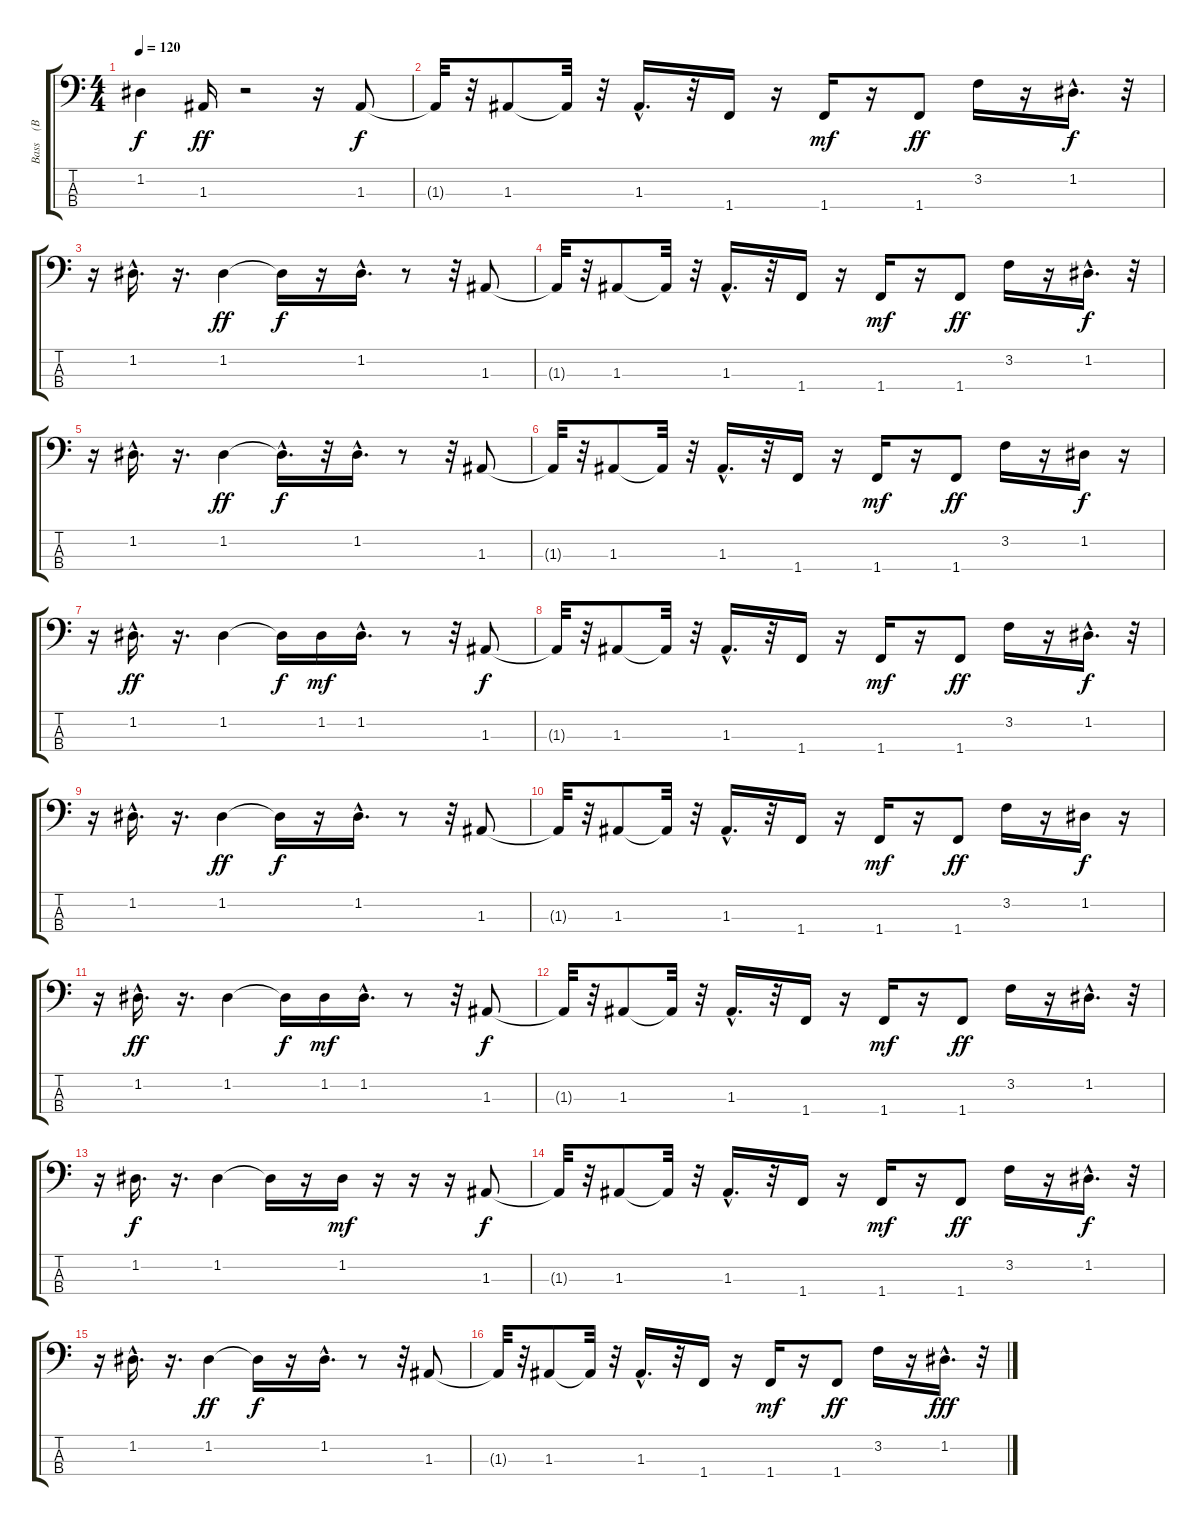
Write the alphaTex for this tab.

\track ("Bass    (BB)" "Bass    (B") {instrument electricbassfinger}
\staff {score tabs}
\tuning (G2 D2 A1 E1) {hide}
\ts (4 4)
\tempo 120
\clef f4
\ks c
1.2{t}.4{dy f} 1.3.16{dy ff} r.2 r.16 1.3.8{dy f} |
1.3{t}.32 r.32 1.3.8 1.3{t}.32 r.32 1.3{hac}.16{d} r.32 1.4.16 r.16 1.4.16{dy mf} r.16 1.4.8{dy ff} 3.2.16 r.16 1.2{hac}.16{d dy f} r.32 |
r.16 1.2{hac}.16{d} r.16{d} 1.2.4{dy ff} 1.2{t}.16{dy f} r.16 1.2{hac}.16{d} r.8 r.32 1.3.8 |
1.3{t}.32 r.32 1.3.8 1.3{t}.32 r.32 1.3{hac}.16{d} r.32 1.4.16 r.16 1.4.16{dy mf} r.16 1.4.8{dy ff} 3.2.16 r.16 1.2{hac}.16{d dy f} r.32 |
r.16 1.2{hac}.16{d} r.16{d} 1.2.4{dy ff} 1.2{hac t}.16{d dy f} r.32 1.2{hac}.16{d} r.8 r.32 1.3.8 |
1.3{t}.32 r.32 1.3.8 1.3{t}.32 r.32 1.3{hac}.16{d} r.32 1.4.16 r.16 1.4.16{dy mf} r.16 1.4.8{dy ff} 3.2.16 r.16 1.2.16{dy f} r.16 |
r.16 1.2{hac}.16{d dy ff} r.16{d} 1.2.4 1.2{t}.16{dy f} 1.2.16{dy mf} 1.2{hac}.16{d} r.8 r.32 1.3.8{dy f} |
1.3{t}.32 r.32 1.3.8 1.3{t}.32 r.32 1.3{hac}.16{d} r.32 1.4.16 r.16 1.4.16{dy mf} r.16 1.4.8{dy ff} 3.2.16 r.16 1.2{hac}.16{d dy f} r.32 |
r.16 1.2{hac}.16{d} r.16{d} 1.2.4{dy ff} 1.2{t}.16{dy f} r.16 1.2{hac}.16{d} r.8 r.32 1.3.8 |
1.3{t}.32 r.32 1.3.8 1.3{t}.32 r.32 1.3{hac}.16{d} r.32 1.4.16 r.16 1.4.16{dy mf} r.16 1.4.8{dy ff} 3.2.16 r.16 1.2.16{dy f} r.16 |
r.16 1.2{hac}.16{d dy ff} r.16{d} 1.2.4 1.2{t}.16{dy f} 1.2.16{dy mf} 1.2{hac}.16{d} r.8 r.32 1.3.8{dy f} |
1.3{t}.32 r.32 1.3.8 1.3{t}.32 r.32 1.3{hac}.16{d} r.32 1.4.16 r.16 1.4.16{dy mf} r.16 1.4.8{dy ff} 3.2.16 r.16 1.2{hac}.16{d} r.32 |
r.16 1.2.16{d dy f} r.16{d} 1.2.4 1.2{t}.16 r.16 1.2.16{dy mf} r.16 r.16 r.16 1.3.8{dy f} |
1.3{t}.32 r.32 1.3.8 1.3{t}.32 r.32 1.3{hac}.16{d} r.32 1.4.16 r.16 1.4.16{dy mf} r.16 1.4.8{dy ff} 3.2.16 r.16 1.2{hac}.16{d dy f} r.32 |
r.16 1.2{hac}.16{d} r.16{d} 1.2.4{dy ff} 1.2{t}.16{dy f} r.16 1.2{hac}.16{d} r.8 r.32 1.3.8 |
1.3{t}.32 r.32 1.3.8 1.3{t}.32 r.32 1.3{hac}.16{d} r.32 1.4.16 r.16 1.4.16{dy mf} r.16 1.4.8{dy ff} 3.2.16 r.16 1.2{hac}.16{d dy fff} r.32
